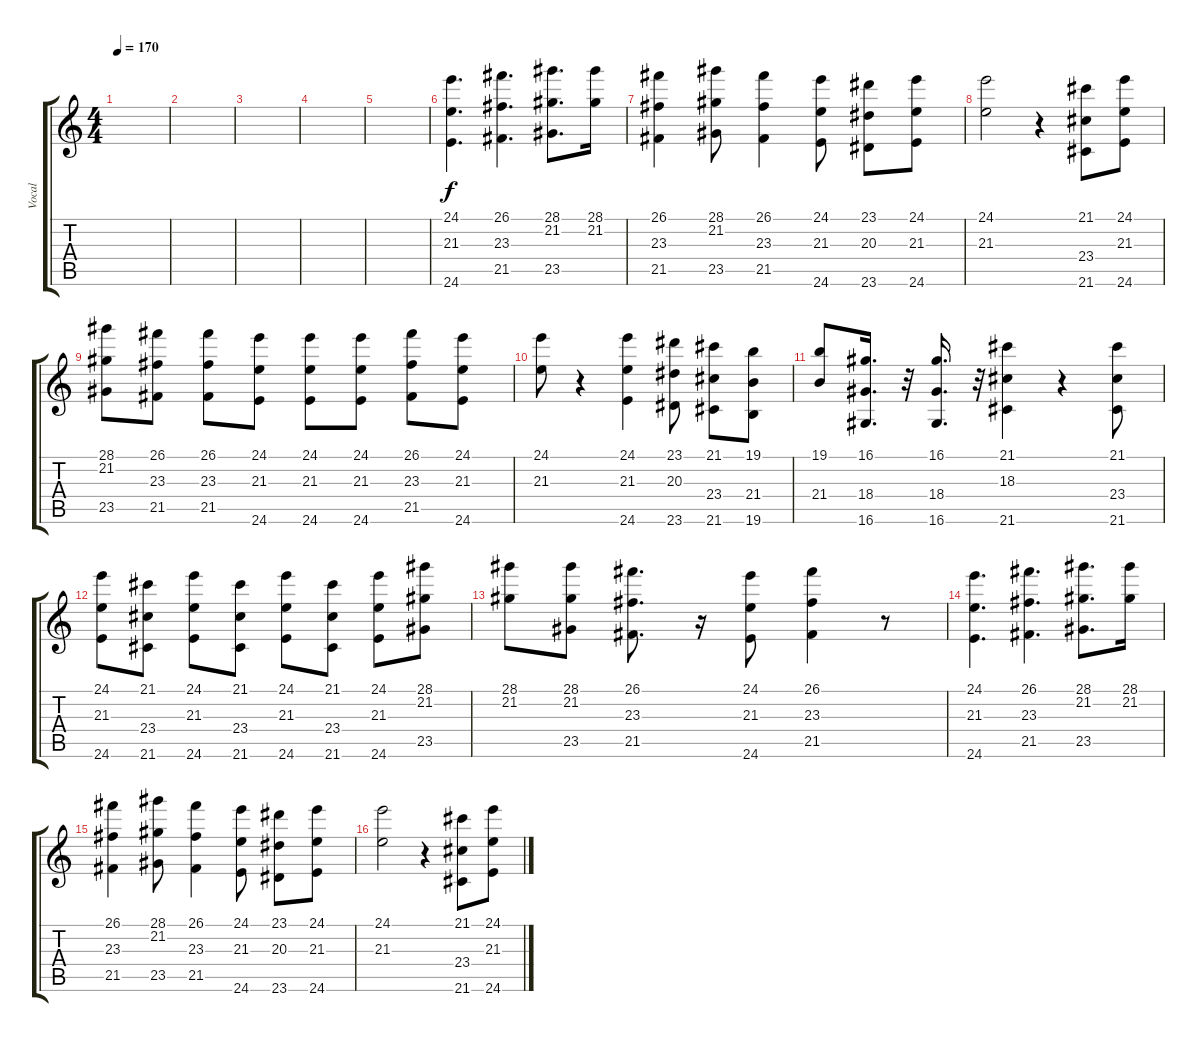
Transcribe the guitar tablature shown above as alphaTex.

\track ("Vocal" "Vocal") {instrument voiceoohs}
\staff {score tabs}
\tuning (E4 B3 G3 D3 A2 E2) {hide}
\ts (4 4)
\tempo 170
\clef g2
\ks c
|
|
|
|
|
(24.1 21.3 24.6).4{d} (26.1 23.3 21.5).4{d} (28.1 21.2 23.5).8{d} (28.1 21.2).16 |
(26.1 23.3 21.5).4 (28.1 21.2 23.5).8 (26.1 23.3 21.5).4 (24.1 21.3 24.6).8 (23.1 20.3 23.6).8 (24.1 21.3 24.6).8 |
(24.1 21.3).2 r.4 (21.1 23.4 21.6).8 (24.1 21.3 24.6).8 |
(28.1 21.2 23.5).8 (26.1 23.3 21.5).8 (26.1 23.3 21.5).8 (24.1 21.3 24.6).8 (24.1 21.3 24.6).8 (24.1 21.3 24.6).8 (26.1 23.3 21.5).8 (24.1 21.3 24.6).8 |
(24.1 21.3).8 r.4 (24.1 21.3 24.6).4 (23.1 20.3 23.6).8 (21.1 23.4 21.6).8 (19.1 21.4 19.6).8 |
(19.1 21.4).8 (16.1 18.4 16.6).16{d} r.32 (16.1 18.4 16.6).16{d} r.32 (21.1 18.3 21.6).4 r.4 (21.1 23.4 21.6).8 |
(24.1 21.3 24.6).8 (21.1 23.4 21.6).8 (24.1 21.3 24.6).8 (21.1 23.4 21.6).8 (24.1 21.3 24.6).8 (21.1 23.4 21.6).8 (24.1 21.3 24.6).8 (28.1 21.2 23.5).8 |
(28.1 21.2).8 (28.1 21.2 23.5).8 (26.1 23.3 21.5).8{d} r.16 (24.1 21.3 24.6).8 (26.1 23.3 21.5).4 r.8 |
(24.1 21.3 24.6).4{d} (26.1 23.3 21.5).4{d} (28.1 21.2 23.5).8{d} (28.1 21.2).16 |
(26.1 23.3 21.5).4 (28.1 21.2 23.5).8 (26.1 23.3 21.5).4 (24.1 21.3 24.6).8 (23.1 20.3 23.6).8 (24.1 21.3 24.6).8 |
(24.1 21.3).2 r.4 (21.1 23.4 21.6).8 (24.1 21.3 24.6).8
